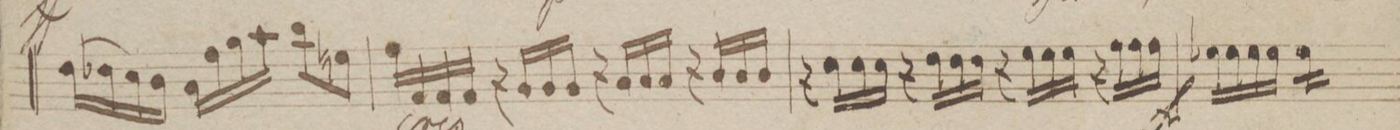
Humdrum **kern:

**kern	**dynam
*I"Violio 1mo	*
*clefG2	*
*k[b-]	*
*met(c)	*
*M4/4	*
16dd\LL	.
16dd-X\	.
16cc\	.
16b-\JJ	.
16a\LL	.
16ff\	.
16gg\	.
16aa\JJ	.
8bb-\L	.
8een\J	.
=21	=21
16ff\LL	<
16f/	.
16f/	.
16f/JJ	.
16r	.
16g/LL	.
16g/	.
16g/JJ	.
16r	.
16a/LL	.
16a/	.
16a/JJ	.
16r	.
16b-/LL	.
16b-/	.
16b-/JJ	.
=22	=22
16r	.
16cc\LL	.
16cc\	.
16cc\JJ	.
16r	.
16dd\LL	.
16dd\	.
16dd\JJ	.
16r	.
16ee\LL	.
16ee\	.
16ee\JJ	.
16r	.
16ff\LL	.
16ff\	.
16ff\JJ	f
=23	=23
*null	*
16ee-X\LL	f
16ee-\	.
16ee-\	.
16ee-\JJ	.
*tremolo	*
16ee-\LL	.
16ee-\	.
16ee-\	.
16ee-\JJ	.
*-	*-
